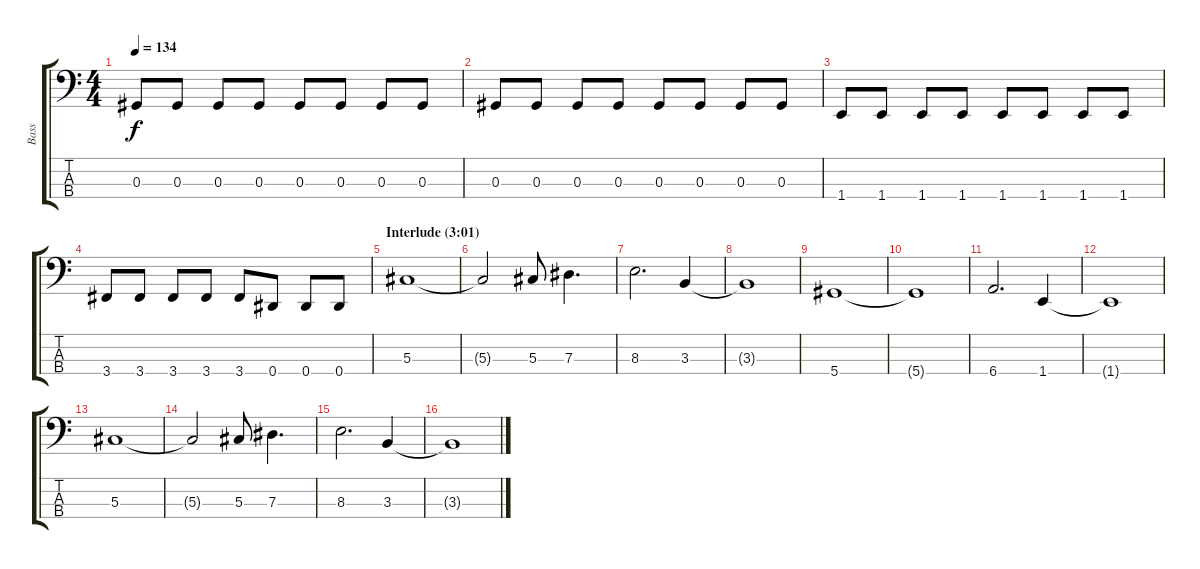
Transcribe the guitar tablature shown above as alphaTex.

\track ("Bass" "Bass") {instrument electricbassfinger}
\staff {score tabs}
\tuning (Gb2 Db2 Ab1 Eb1) {hide}
\ts (4 4)
\tempo 134
\clef f4
\ks c
0.3.8{dy f} 0.3.8 0.3.8 0.3.8 0.3.8 0.3.8 0.3.8 0.3.8 |
0.3.8 0.3.8 0.3.8 0.3.8 0.3.8 0.3.8 0.3.8 0.3.8 |
1.4.8 1.4.8 1.4.8 1.4.8 1.4.8 1.4.8 1.4.8 1.4.8 |
3.4.8 3.4.8 3.4.8 3.4.8 3.4.8 0.4.8 0.4.8 0.4.8 |
\section ("" "Interlude (3:01)")
5.3.1 |
5.3{t}.2 5.3.8 7.3.4{d} |
8.3.2{d} 3.3.4 |
3.3{t}.1 |
5.4.1 |
5.4{t}.1 |
6.4.2{d} 1.4.4 |
1.4{t}.1 |
5.3.1 |
5.3{t}.2 5.3.8 7.3.4{d} |
8.3.2{d} 3.3.4 |
3.3{t}.1
